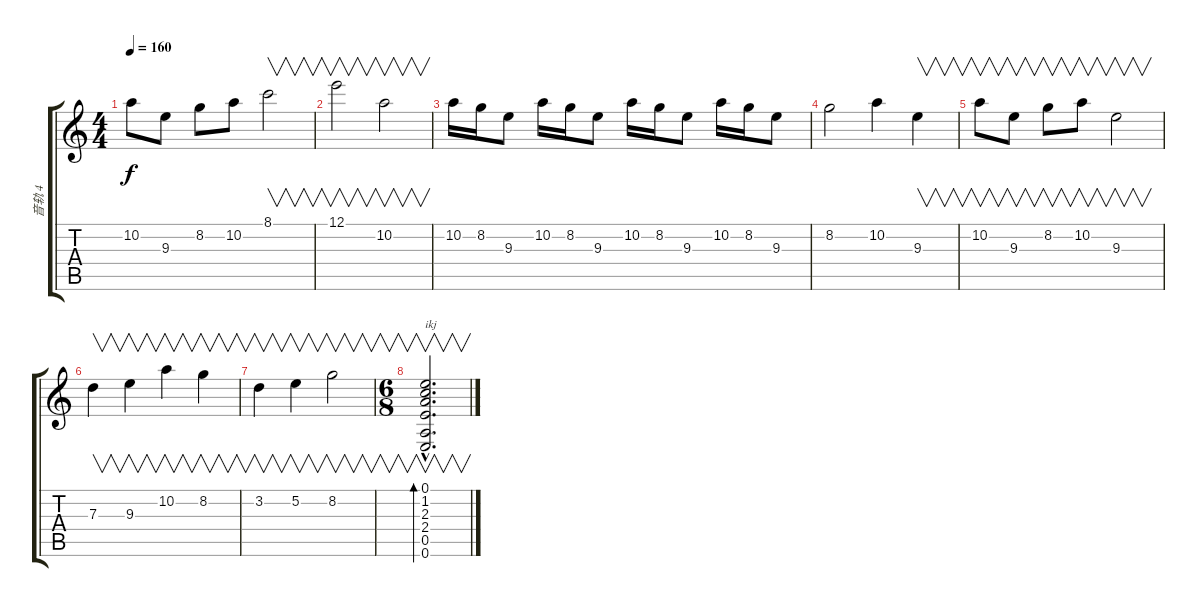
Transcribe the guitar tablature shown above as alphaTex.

\track ("音轨 4" "音轨 4") {instrument electricguitarjazz}
\staff {score tabs}
\tuning (E4 B3 G3 D3 A2 E2) {hide}
\ts (4 4)
\tempo 160
\clef g2
\ks c
10.2.8{dy f instrument overdrivenguitar} 9.3.8 8.2.8 10.2.8 8.1.2{v} |
12.1.2{v} 10.2.2{v} |
10.2.16 8.2.16 9.3.8 10.2.16 8.2.16 9.3.8 10.2.16 8.2.16 9.3.8 10.2.16 8.2.16 9.3.8 |
8.2.2 10.2.4 9.3.4{v} |
10.2.8{v instrument distortionguitar} 9.3.8{v} 8.2.8{v} 10.2.8{v} 9.3.2{v} |
7.3.4{v} 9.3.4{v} 10.2.4{v} 8.2.4{v} |
3.2.4{v} 5.2.4{v} 8.2.2{v} |
\ts (6 8)
(0.1{hac} 1.2{hac} 2.3{hac} 2.4{hac} 0.5{hac} 0.6{hac}).2{v d bd 480 txt "ikj" volume 16 balance 3 instrument acousticguitarsteel}
